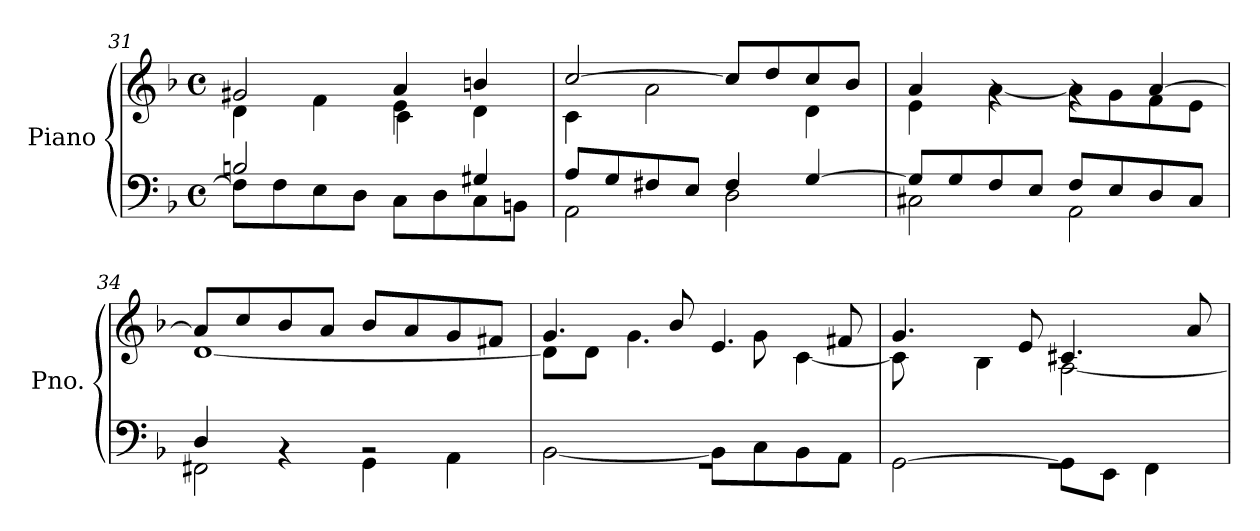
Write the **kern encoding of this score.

**kern	**kern
*part1	*part1
*staff2	*staff1
*I"Piano	*
*I'Pno.	*
*clefF4	*clefG2
*k[b-]	*k[b-]
*M4/4	*M4/4
*met(c)	*met(c)
=31	=31
*^	*^
*	*	*	*^
2Bn/	8F\L]	2g#X/	4d<\	2ryy
.	8F<\	.	.	.
.	8E\	.	4f<\	.
.	8D\J	.	.	.
4ryy	8C<\L	4a/	4e<\	4c\
.	8D<\	.	.	.
4G#X</	8C<\	4bn/	4d<\	4ryy
.	8BBn\J	.	.	.
*	*	*	*v	*v
=32	=32	=32	=32
8A/L	2AA<\	[2cc/	4c<\
8G</	.	.	.
8F#X</	.	.	2a<\
8E</J	.	.	.
4F#</	2D<\	8cc/L]	.
.	.	8dd/	.
[4G/	.	8cc/	4d\
.	.	8b-/J	.
!!LO:LB:g=z	!!
=33	=33	=33	=33
8G/L]	2C#X<\	4a/	4e<\
8G</	.	.	.
8F</	.	4rg	[4a<\
8E</J	.	.	.
8F/L	2AA<\	4rg	8a\L]
8E</	.	.	8g<\
8D</	.	[4a/	8f>\
8C#</J	.	.	8e\J
=34	=34	=34	=34
4D/	2FF#X<\	8a/L]	[1d
.	.	8cc/	.
4rBB	.	8b-/	.
.	.	8a/J	.
2rBB	4GG<\	8b-/L	.
.	.	8a/	.
.	4AA\	8g/	.
.	.	8f#X/J	.
=35	=35	=35	=35
1rGG	[2BB-\	4.g/	8d\L]
.	.	.	8d\J
.	.	.	4.g<\
.	.	8b-/	.
.	8BB-\L]	4.e/	.
.	8C\	.	8g<\
.	8BB-\	.	[4c<\
.	8AA\J	8f#X/	.
=36	=36	=36	=36
*	*^	*	*
8ryy	1rGG	[2GG<\	4.g/	8c\L]
8A/J	.	.	.	8ryy
2.ryy	.	.	.	4B-<\
.	.	.	8e/	.
.	.	8GG\L]	4.c#X/	[2A<\
.	.	8EE<\J	.	.
.	.	4FF<\	.	.
.	.	.	8a/	.
*v	*v	*v	*	*
*	*v	*v
=	=
*-	*-
